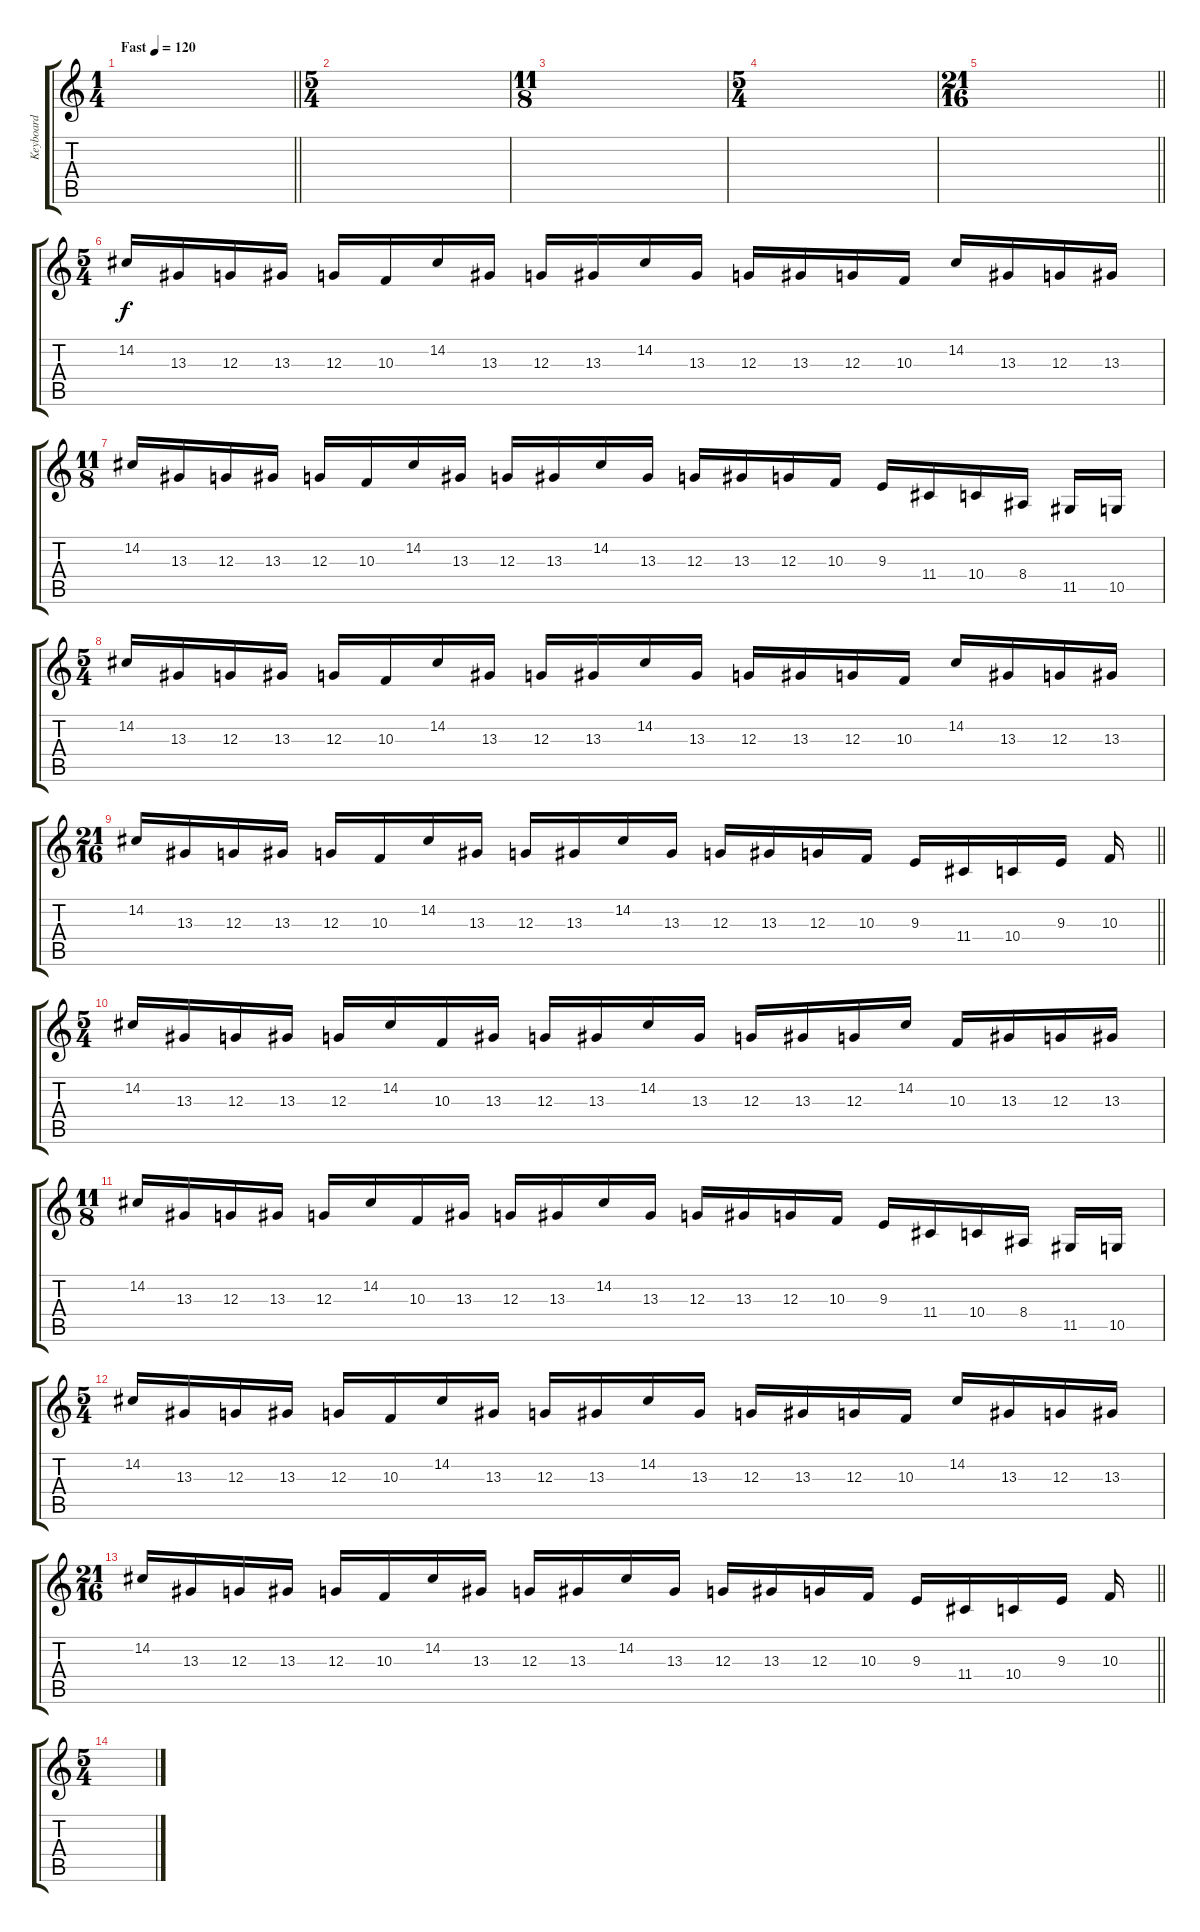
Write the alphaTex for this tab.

\track ("Keyboard" "Keyboard") {instrument fx1rain}
\staff {score tabs}
\tuning (E4 B3 G3 D3 A2 D2) {hide}
\ts (1 4)
\tempo (120 "Fast")
\clef g2
\barLineRight lightlight
\ks c
|
\ts (5 4)
|
\ts (11 8)
|
\ts (5 4)
|
\ts (21 16)
\barLineRight lightlight
|
\ts (5 4)
14.2.16 13.3.16 12.3.16 13.3.16 12.3.16 10.3.16 14.2.16 13.3.16 12.3.16 13.3.16 14.2.16 13.3.16 12.3.16 13.3.16 12.3.16 10.3.16 14.2.16 13.3.16 12.3.16 13.3.16 |
\ts (11 8)
14.2.16 13.3.16 12.3.16 13.3.16 12.3.16 10.3.16 14.2.16 13.3.16 12.3.16 13.3.16 14.2.16 13.3.16 12.3.16 13.3.16 12.3.16 10.3.16 9.3.16 11.4.16 10.4.16 8.4.16 11.5.16 10.5.16 |
\ts (5 4)
14.2.16 13.3.16 12.3.16 13.3.16 12.3.16 10.3.16 14.2.16 13.3.16 12.3.16 13.3.16 14.2.16 13.3.16 12.3.16 13.3.16 12.3.16 10.3.16 14.2.16 13.3.16 12.3.16 13.3.16 |
\ts (21 16)
\barLineRight lightlight
14.2.16 13.3.16 12.3.16 13.3.16 12.3.16 10.3.16 14.2.16 13.3.16 12.3.16 13.3.16 14.2.16 13.3.16 12.3.16 13.3.16 12.3.16 10.3.16 9.3.16 11.4.16 10.4.16 9.3.16 10.3.16 |
\ts (5 4)
14.2.16 13.3.16 12.3.16 13.3.16 12.3.16 14.2.16 10.3.16 13.3.16 12.3.16 13.3.16 14.2.16 13.3.16 12.3.16 13.3.16 12.3.16 14.2.16 10.3.16 13.3.16 12.3.16 13.3.16 |
\ts (11 8)
14.2.16 13.3.16 12.3.16 13.3.16 12.3.16 14.2.16 10.3.16 13.3.16 12.3.16 13.3.16 14.2.16 13.3.16 12.3.16 13.3.16 12.3.16 10.3.16 9.3.16 11.4.16 10.4.16 8.4.16 11.5.16 10.5.16 |
\ts (5 4)
14.2.16 13.3.16 12.3.16 13.3.16 12.3.16 10.3.16 14.2.16 13.3.16 12.3.16 13.3.16 14.2.16 13.3.16 12.3.16 13.3.16 12.3.16 10.3.16 14.2.16 13.3.16 12.3.16 13.3.16 |
\ts (21 16)
\barLineRight lightlight
14.2.16 13.3.16 12.3.16 13.3.16 12.3.16 10.3.16 14.2.16 13.3.16 12.3.16 13.3.16 14.2.16 13.3.16 12.3.16 13.3.16 12.3.16 10.3.16 9.3.16 11.4.16 10.4.16 9.3.16 10.3.16 |
\ts (5 4)
\section ("" "")
